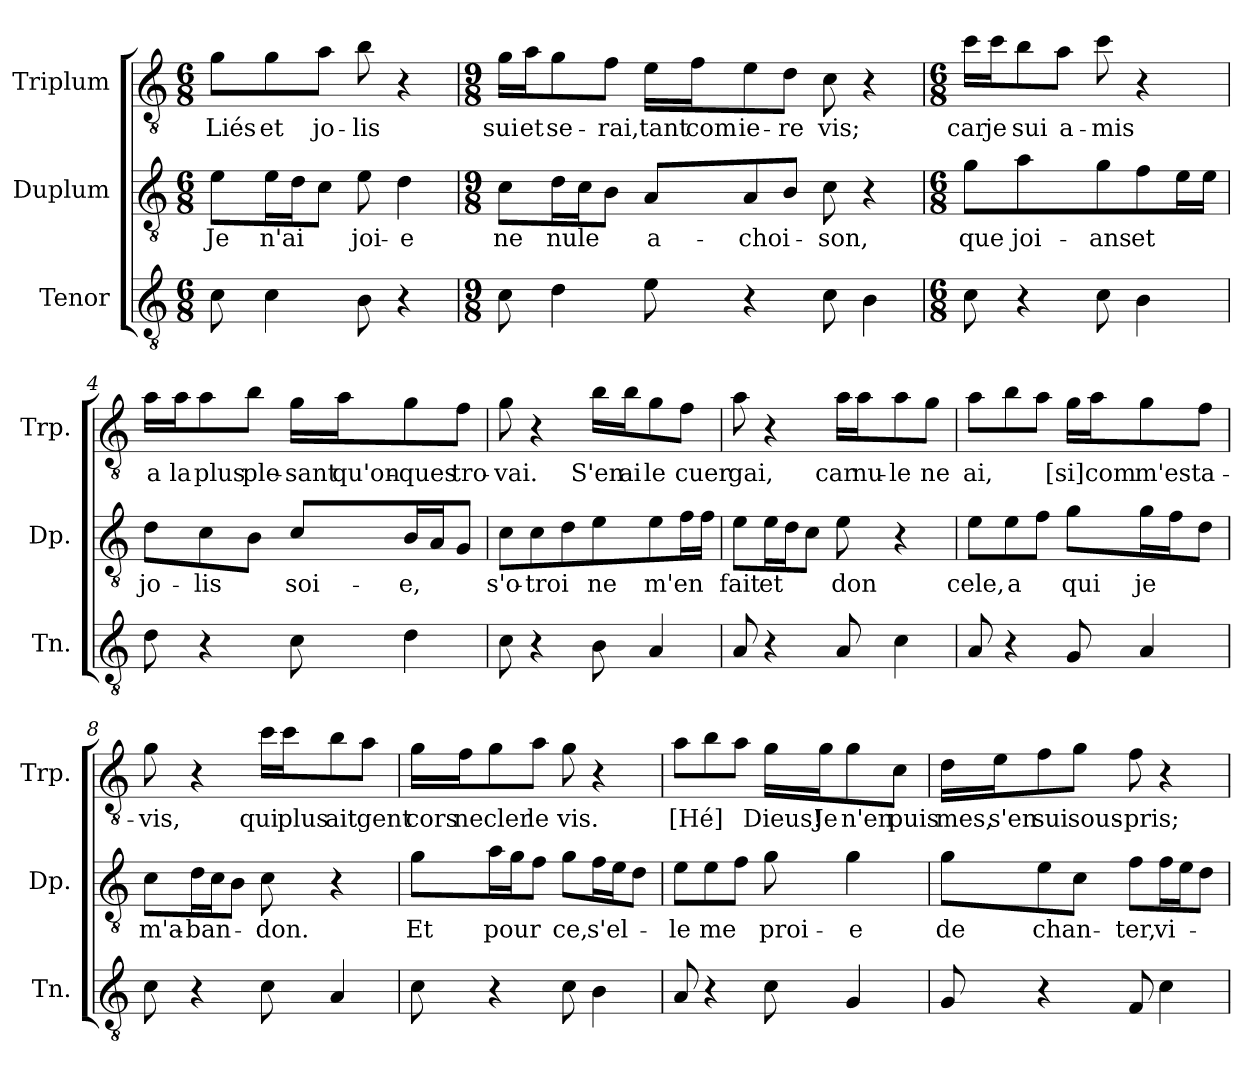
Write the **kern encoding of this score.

**kern	**kern	**text	**kern	**text
*part3	*part2	*part2	*part1	*part1
*staff3	*staff2	*staff2	*staff1	*staff1
*I"Tenor	*I"Duplum	*	*I"Triplum	*
*I'Tn.	*I'Dp.	*	*I'Trp.	*
*clefGv2	*clefGv2	*	*clefGv2	*
*k[]	*k[]	*	*k[]	*
*M6/8	*M6/8	*	*M6/8	*
=1	=1	=1	=1	=1
!	!	!LO:LY:b	!	!LO:LY:b
8c\	8e\L	Je	8g\L	Liés
!	!	!LO:LY:b	!	!LO:LY:b
4c\	16e\L	n'ai	8g\	et
.	16d\J	.	.	.
!	!	!	!	!LO:LY:b
.	8c\J	.	8a\J	jo-
!	!	!LO:LY:b	!	!LO:LY:b
8B\	8e\	joi-	8b\	-lis
!	!	!LO:LY:b	!	!
4r	4d\	-e	4r	.
=2	=2	=2	=2	=2
*M9/8	*M9/8	*	*M9/8	*
!	!	!LO:LY:b	!	!LO:LY:b
8c\	8c\L	ne	16g\LL	sui
!	!	!	!	!LO:LY:b
.	.	.	16a\J	et
!	!	!LO:LY:b	!	!LO:LY:b
4d\	16d\L	nule	8g\	se-
.	16c\J	.	.	.
!	!	!	!	!LO:LY:b
.	8B\J	.	8f\J	-rai,
!	!	!LO:LY:b	!	!LO:LY:b
8e\	8A/L	a-	16e\LL	tant
!	!	!	!	!LO:LY:b
.	.	.	16f\J	com
!	!	!LO:LY:b	!	!LO:LY:b
4r	8A/	-choi-	8e\	ie-
!	!	!	!	!LO:LY:b
.	8B/J	.	8d\J	-re
!	!	!LO:LY:b	!	!LO:LY:b
8c\	8c\	-son,	8c\	vis;
4B\	4r	.	4r	.
=3	=3	=3	=3	=3
*M6/8	*M6/8	*	*M6/8	*
!	!	!LO:LY:b	!	!LO:LY:b
8c\	8g\	que	16cc\LL	car
!	!	!	!	!LO:LY:b
.	.	.	16cc\J	je
!	!	!LO:LY:b	!	!LO:LY:b
4r	4a\	joi-	8b\	sui
!	!	!	!	!LO:LY:b
.	.	.	8a\J	a-
!	!	!LO:LY:b	!	!LO:LY:b
8c\	8g\L	-ans	8cc\	-mis
!	!	!LO:LY:b	!	!
4B\	8f\	et	4r	.
*	*tremolo	*	*	*
.	16e\	.	.	.
.	16e\JJ	.	.	.
*	*Xtremolo	*	*	*
!!LO:LB:g=z
=4	=4	=4	=4	=4
!	!	!LO:LY:b	!	!LO:LY:b
8d\	8d\L	jo-	16a\LL	a
!	!	!	!	!LO:LY:b
.	.	.	16a\J	la
!	!	!LO:LY:b	!	!LO:LY:b
4r	8c\	-lis	8a\	plus
!	!	!	!	!LO:LY:b
.	8B\J	.	8b\J	ple-
!	!	!LO:LY:b	!	!LO:LY:b
8c\	8c/L	soi-	16g\LL	-sant
!	!	!	!	!LO:LY:b
.	.	.	16a\J	qu'on-
!	!	!LO:LY:b	!	!LO:LY:b
4d\	16B/L	-e,	8g\	-ques
.	16A/J	.	.	.
!	!	!	!	!LO:LY:b
.	8G/J	.	8f\J	tro-
=5	=5	=5	=5	=5
!	!	!LO:LY:b	!	!LO:LY:b
8c\	8c\L	s'o-	8g\	-vai.
!	!	!LO:LY:b	!	!
4r	8c\	-troi	4r	.
.	8d\J	.	.	.
!	!	!LO:LY:b	!	!LO:LY:b
8B\	8e\L	ne	16b\LL	S'en
!	!	!	!	!LO:LY:b
.	.	.	16b\J	ai
!	!	!LO:LY:b	!	!LO:LY:b
4A/	8e\	m'en	8g\	le
!	!	!	!	!LO:LY:b
*	*tremolo	*	*	*
.	16f\	.	8f\J	cuer
.	16f\JJ	.	.	.
*	*Xtremolo	*	*	*
=6	=6	=6	=6	=6
!	!	!LO:LY:b	!	!LO:LY:b
8A/	8e\L	fait	8a\	gai,
!	!	!LO:LY:b	!	!
4r	16e\L	et	4r	.
.	16d\J	.	.	.
.	8c\J	.	.	.
!	!	!LO:LY:b	!	!LO:LY:b
8A/	8e\	don	16a\LL	car
!	!	!	!	!LO:LY:b
.	.	.	16a\J	nu-
!	!	!	!	!LO:LY:b
4c\	4r	.	8a\	-le
!	!	!	!	!LO:LY:b
.	.	.	8g\J	ne
!!LO:LB:g=z
=7	=7	=7	=7	=7
!	!	!LO:LY:b	!	!LO:LY:b
8A/	8e\L	cele,	8a\L	ai,
!	!	!LO:LY:b	!	!
4r	8e\	a	8b\	.
.	8f\J	.	8a\J	.
!	!	!LO:LY:b	!	!LO:LY:b
8G/	8g\L	qui	16g\LL	[si]
!	!	!	!	!LO:LY:b
.	.	.	16a\J	com
!	!	!LO:LY:b	!	!LO:LY:b
4A/	16g\L	je	8g\	m'est
.	16f\J	.	.	.
!	!	!	!	!LO:LY:b
.	8d\J	.	8f\J	a-
=8	=8	=8	=8	=8
!	!	!LO:LY:b	!	!LO:LY:b
8c\	8c\L	m'a-	8g\	-vis,
!	!	!LO:LY:b	!	!
4r	16d\L	-ban-	4r	.
.	16c\J	.	.	.
.	8B\J	.	.	.
!	!	!LO:LY:b	!	!LO:LY:b
8c\	8c\	-don.	16cc\LL	qui
!	!	!	!	!LO:LY:b
.	.	.	16cc\J	plus
!	!	!	!	!LO:LY:b
4A/	4r	.	8b\	ait
!	!	!	!	!LO:LY:b
.	.	.	8a\J	gent
=9	=9	=9	=9	=9
!	!	!LO:LY:b	!	!LO:LY:b
8c\	8g\L	Et	16g\LL	cors
!	!	!	!	!LO:LY:b
.	.	.	16f\J	ne
!	!	!LO:LY:b	!	!LO:LY:b
4r	16a\L	pour	8g\	cler
.	16g\J	.	.	.
!	!	!	!	!LO:LY:b
.	8f\J	.	8a\J	le
!	!	!LO:LY:b	!	!LO:LY:b
8c\	8g\L	ce,	8g\	vis.
!	!	!LO:LY:b	!	!
4B\	16f\L	s'el-	4r	.
.	16e\J	.	.	.
.	8d\J	.	.	.
!!LO:PB:g=z
=10	=10	=10	=10	=10
!	!	!LO:LY:b	!	!LO:LY:b
8A/	8e\L	-le	8a\L	[Hé]
!	!	!LO:LY:b	!	!
4r	8e\	me	8b\	.
.	8f\J	.	8a\J	.
!	!	!LO:LY:b	!	!LO:LY:b
8c\	8g\	proi-	16g\LL	Dieus!
!	!	!	!	!LO:LY:b
.	.	.	16g\J	Je
!	!	!LO:LY:b	!	!LO:LY:b
4G/	4g\	-e	8g\	n'en
!	!	!	!	!LO:LY:b
.	.	.	8c\J	puis
=11	=11	=11	=11	=11
!	!	!LO:LY:b	!	!LO:LY:b
8G/	8g\L	de	16d\LL	mes,
!	!	!	!	!LO:LY:b
.	.	.	16e\J	s'en
!	!	!LO:LY:b	!	!LO:LY:b
4r	8e\	chan-	8f\	sui
!	!	!	!	!LO:LY:b
.	8c\J	.	8g\J	sous-
!	!	!LO:LY:b	!	!LO:LY:b
8F/	8f\L	-ter,	8f\	-pris;
!	!	!LO:LY:b	!	!
4c\	16f\L	vi-	4r	.
.	16e\J	.	.	.
.	8d\J	.	.	.
=	=	=	=	=
*-	*-	*-	*-	*-
